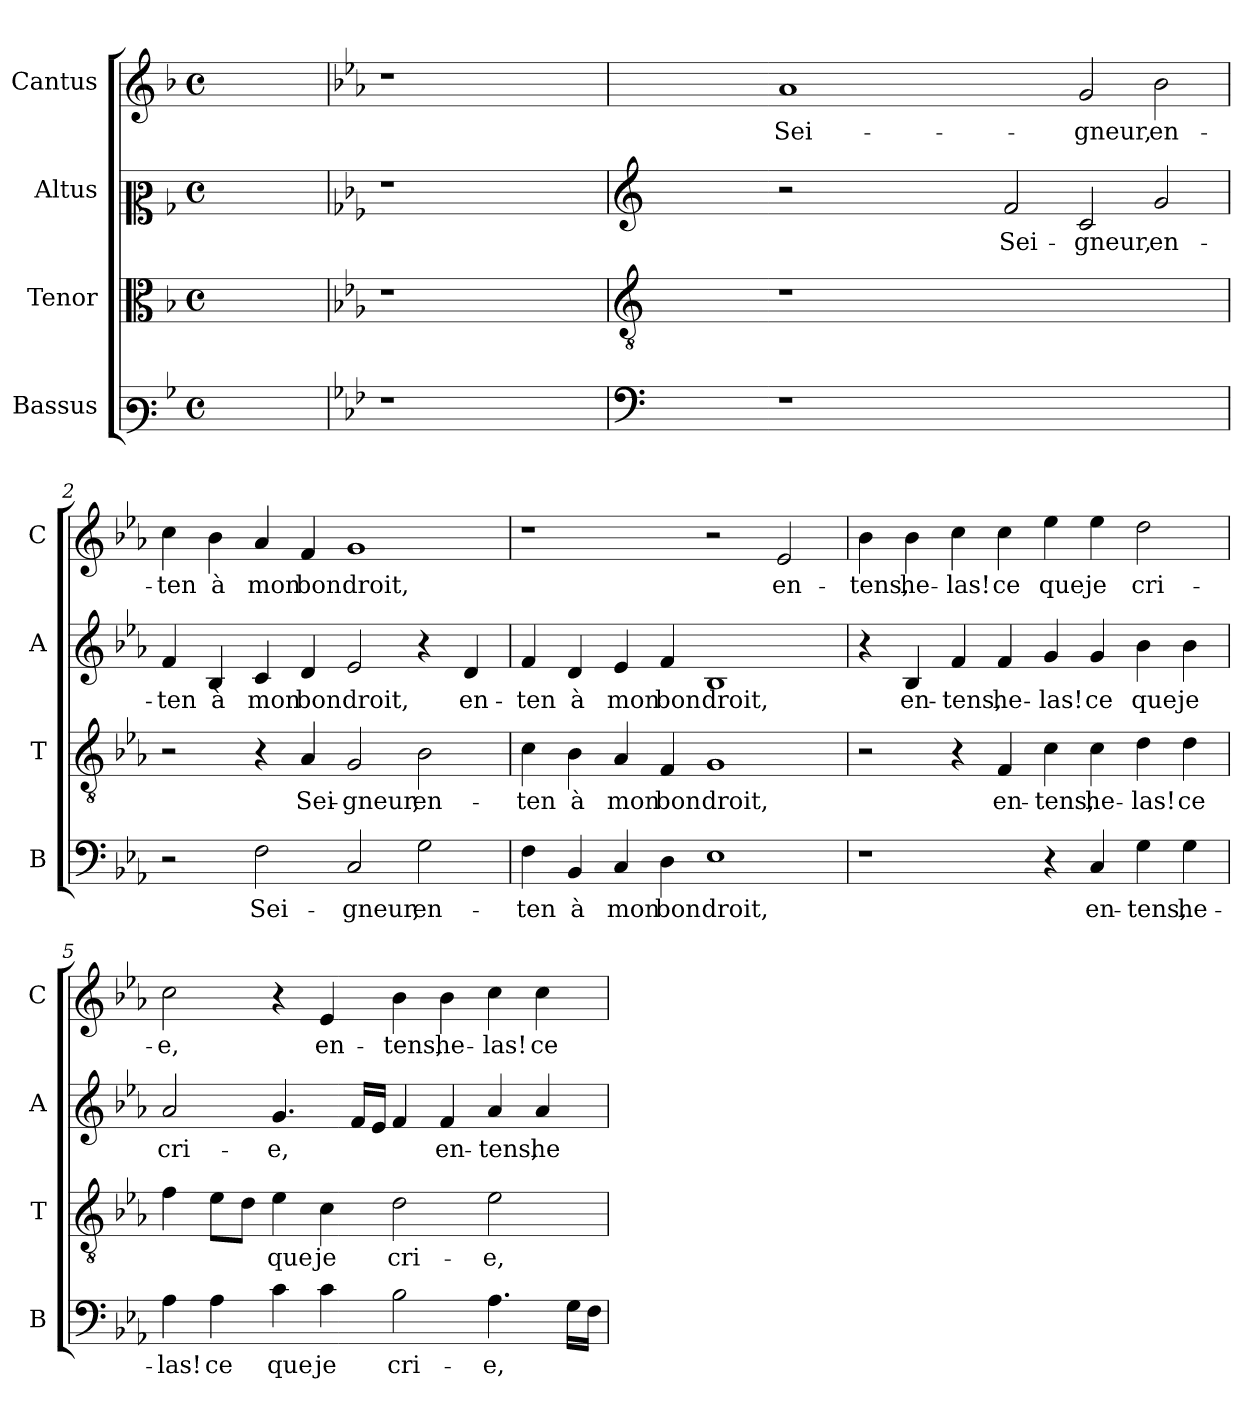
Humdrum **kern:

**kern	**text	**kern	**text	**kern	**text	**kern	**text
*part4	*part4	*part3	*part3	*part2	*part2	*part1	*part1
*staff4	*staff4	*staff3	*staff3	*staff2	*staff2	*staff1	*staff1
*I"Bassus	*	*I"Tenor	*	*I"Altus	*	*I"Cantus	*
*I'B	*	*I'T	*	*I'A	*	*I'C	*
*clefF3	*	*clefC3	*	*clefC2	*	*clefG2	*
*k[b-]	*	*k[b-]	*	*k[b-]	*	*k[b-]	*
*F:	*	*F:	*	*F:	*	*F:	*
*M4/4	*	*M4/4	*	*M4/4	*	*M4/4	*
*met(c)	*	*met(c)	*	*met(c)	*	*met(c)	*
=	=	=	=	=	=	=	=
1ryy	.	1ryy	.	1ryy	.	1ryy	.
=1X	=1X	=1X	=1X	=1X	=1X	=1X	=1X
*k[b-e-a-]	*	*k[b-e-a-]	*	*k[b-e-a-]	*	*k[b-e-a-]	*
*E-:	*	*E-:	*	*E-:	*	*E-:	*
1r	.	1r	.	1r	.	1r	.
1ryy	.	1ryy	.	1ryy	.	1ryy	.
=2X	=2X	=2X	=2X	=2X	=2X	=2X	=2X
*clefF4	*	*clefGv2	*	*clefG2	*	*	*
1ryy	.	1ryy	.	1ryy	.	1ryy	.
=1-	=1-	=1-	=1-	=1-	=1-	=1-	=1-
!	!	!	!	!	!	!	!LO:LY:b
1r	.	1r	.	2r	.	1a-	Sei-
.	.	.	.	1ryy	.	.	.
1ryy	.	1ryy	.	.	.	1ryy	.
!	!	!	!	!	!LO:LY:b	!	!
.	.	.	.	2f/	Sei-	.	.
!	!	!	!	!	!LO:LY:b	!	!LO:LY:b
1ryy	.	1ryy	.	2c/	-gneur,	2g/	-gneur,
!	!	!	!	!	!LO:LY:b	!	!LO:LY:b
.	.	.	.	2g/	en-	2b-\	en-
=2	=2	=2	=2	=2	=2	=2	=2
!	!	!	!	!	!LO:LY:b	!	!LO:LY:b
2r	.	2r	.	4f/	-ten	4cc\	-ten
!	!	!	!	!	!LO:LY:b	!	!LO:LY:b
.	.	.	.	4B-/	à	4b-\	à
!	!LO:LY:b	!	!	!	!LO:LY:b	!	!LO:LY:b
2F\	Sei-	4r	.	4c/	mon	4a-/	mon
!	!	!	!LO:LY:b	!	!LO:LY:b	!	!LO:LY:b
.	.	4A-/	Sei-	4d/	bon	4f/	bon
!	!LO:LY:b	!	!LO:LY:b	!	!LO:LY:b	!	!LO:LY:b
2C/	-gneur,	2G/	-gneur,	2e-/	droit,	1g	droit,
!	!LO:LY:b	!	!LO:LY:b	!	!	!	!
2G\	en-	2B-\	en-	4r	.	.	.
!	!	!	!	!	!LO:LY:b	!	!
.	.	.	.	4d/	en-	.	.
=3	=3	=3	=3	=3	=3	=3	=3
!	!LO:LY:b	!	!LO:LY:b	!	!LO:LY:b	!	!
4F\	-ten	4c\	-ten	4f/	-ten	1r	.
!	!LO:LY:b	!	!LO:LY:b	!	!LO:LY:b	!	!
4BB-/	à	4B-\	à	4d/	à	.	.
!	!LO:LY:b	!	!LO:LY:b	!	!LO:LY:b	!	!
4C/	mon	4A-/	mon	4e-/	mon	.	.
!	!LO:LY:b	!	!LO:LY:b	!	!LO:LY:b	!	!
4D\	bon	4F/	bon	4f/	bon	.	.
!	!LO:LY:b	!	!LO:LY:b	!	!LO:LY:b	!	!
1E-	droit,	1G	droit,	1B-	droit,	2r	.
!	!	!	!	!	!	!	!LO:LY:b
.	.	.	.	.	.	2e-/	en-
!!LO:LB:g=z
=4	=4	=4	=4	=4	=4	=4	=4
!	!	!	!	!	!	!	!LO:LY:b
1r	.	2r	.	4r	.	4b-\	-tens,
!	!	!	!	!	!LO:LY:b	!	!LO:LY:b
.	.	.	.	4B-/	en-	4b-\	he-
!	!	!	!	!	!LO:LY:b	!	!LO:LY:b
.	.	4r	.	4f/	-tens,	4cc\	-las!
!	!	!	!LO:LY:b	!	!LO:LY:b	!	!LO:LY:b
.	.	4F/	en-	4f/	he-	4cc\	ce
!	!	!	!LO:LY:b	!	!LO:LY:b	!	!LO:LY:b
4r	.	4c\	-tens,	4g/	-las!	4ee-\	que
!	!LO:LY:b	!	!LO:LY:b	!	!LO:LY:b	!	!LO:LY:b
4C/	en-	4c\	he-	4g/	ce	4ee-\	je
!	!LO:LY:b	!	!LO:LY:b	!	!LO:LY:b	!	!LO:LY:b
4G\	-tens,	4d\	-las!	4b-\	que	2dd\	cri-
!	!LO:LY:b	!	!LO:LY:b	!	!LO:LY:b	!	!
4G\	he-	4d\	ce	4b-\	je	.	.
=5	=5	=5	=5	=5	=5	=5	=5
!	!LO:LY:b	!	!	!	!LO:LY:b	!	!LO:LY:b
4A-\	-las!	4f\	.	2a-/	cri-	2cc\	-e,
!	!LO:LY:b	!	!	!	!	!	!
4A-\	ce	8e-\L	.	.	.	.	.
.	.	8d\J	.	.	.	.	.
!	!LO:LY:b	!	!LO:LY:b	!	!LO:LY:b	!	!
4c\	que	4e-\	que	4.g/	-e,	4r	.
!	!LO:LY:b	!	!LO:LY:b	!	!	!	!LO:LY:b
4c\	je	4c\	je	.	.	4e-/	en-
.	.	.	.	16f/LL	.	.	.
.	.	.	.	16e-/JJ	.	.	.
!	!LO:LY:b	!	!LO:LY:b	!	!	!	!LO:LY:b
2B-\	cri-	2d\	cri-	4f/	.	4b-\	-tens,
!	!	!	!	!	!LO:LY:b	!	!LO:LY:b
.	.	.	.	4f/	en-	4b-\	he-
!	!LO:LY:b	!	!LO:LY:b	!	!LO:LY:b	!	!LO:LY:b
4.A-\	-e,	2e-\	-e,	4a-/	-tens,	4cc\	-las!
!	!	!	!	!	!LO:LY:b	!	!LO:LY:b
.	.	.	.	4a-/	he-	4cc\	ce
16G\LL	.	.	.	.	.	.	.
16F\JJ	.	.	.	.	.	.	.
=	=	=	=	=	=	=	=
*-	*-	*-	*-	*-	*-	*-	*-
